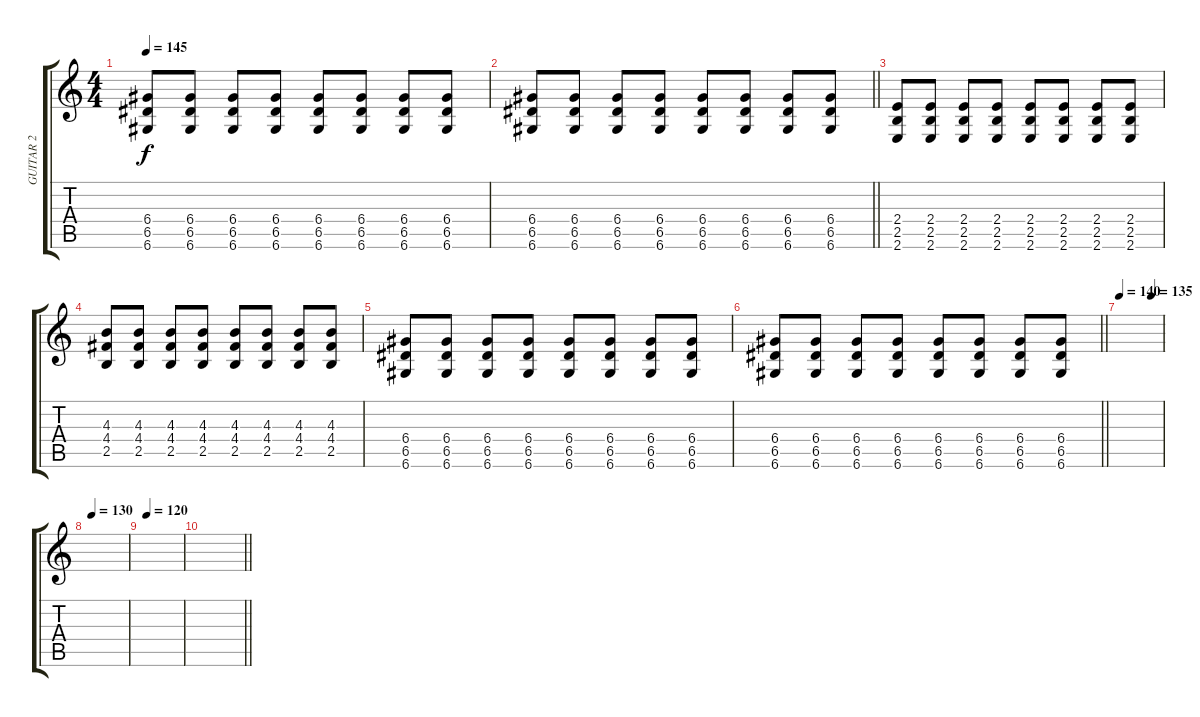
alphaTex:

\track ("GUITAR 2" "GUITAR 2") {instrument overdrivenguitar}
\staff {score tabs}
\tuning (E4 B3 G3 D3 A2 D2) {hide}
\ts (4 4)
\tempo 145
\clef g2
\ks c
(6.4 6.5 6.6).8{dy f} (6.4 6.5 6.6).8 (6.4 6.5 6.6).8 (6.4 6.5 6.6).8 (6.4 6.5 6.6).8 (6.4 6.5 6.6).8 (6.4 6.5 6.6).8 (6.4 6.5 6.6).8 |
\barLineRight lightlight
(6.4 6.5 6.6).8 (6.4 6.5 6.6).8 (6.4 6.5 6.6).8 (6.4 6.5 6.6).8 (6.4 6.5 6.6).8 (6.4 6.5 6.6).8 (6.4 6.5 6.6).8 (6.4 6.5 6.6).8 |
(2.4 2.5 2.6).8 (2.4 2.5 2.6).8 (2.4 2.5 2.6).8 (2.4 2.5 2.6).8 (2.4 2.5 2.6).8 (2.4 2.5 2.6).8 (2.4 2.5 2.6).8 (2.4 2.5 2.6).8 |
(4.3 4.4 2.5).8 (4.3 4.4 2.5).8 (4.3 4.4 2.5).8 (4.3 4.4 2.5).8 (4.3 4.4 2.5).8 (4.3 4.4 2.5).8 (4.3 4.4 2.5).8 (4.3 4.4 2.5).8 |
(6.4 6.5 6.6).8 (6.4 6.5 6.6).8 (6.4 6.5 6.6).8 (6.4 6.5 6.6).8 (6.4 6.5 6.6).8 (6.4 6.5 6.6).8 (6.4 6.5 6.6).8 (6.4 6.5 6.6).8 |
\barLineRight lightlight
(6.4 6.5 6.6).8 (6.4 6.5 6.6).8 (6.4 6.5 6.6).8 (6.4 6.5 6.6).8 (6.4 6.5 6.6).8 (6.4 6.5 6.6).8 (6.4 6.5 6.6).8 (6.4 6.5 6.6).8 |
\tempo 140
\tempo (135 0.75)
|
\tempo (130 0.125)
|
\tempo (120 0.125)
|
\barLineRight lightlight
